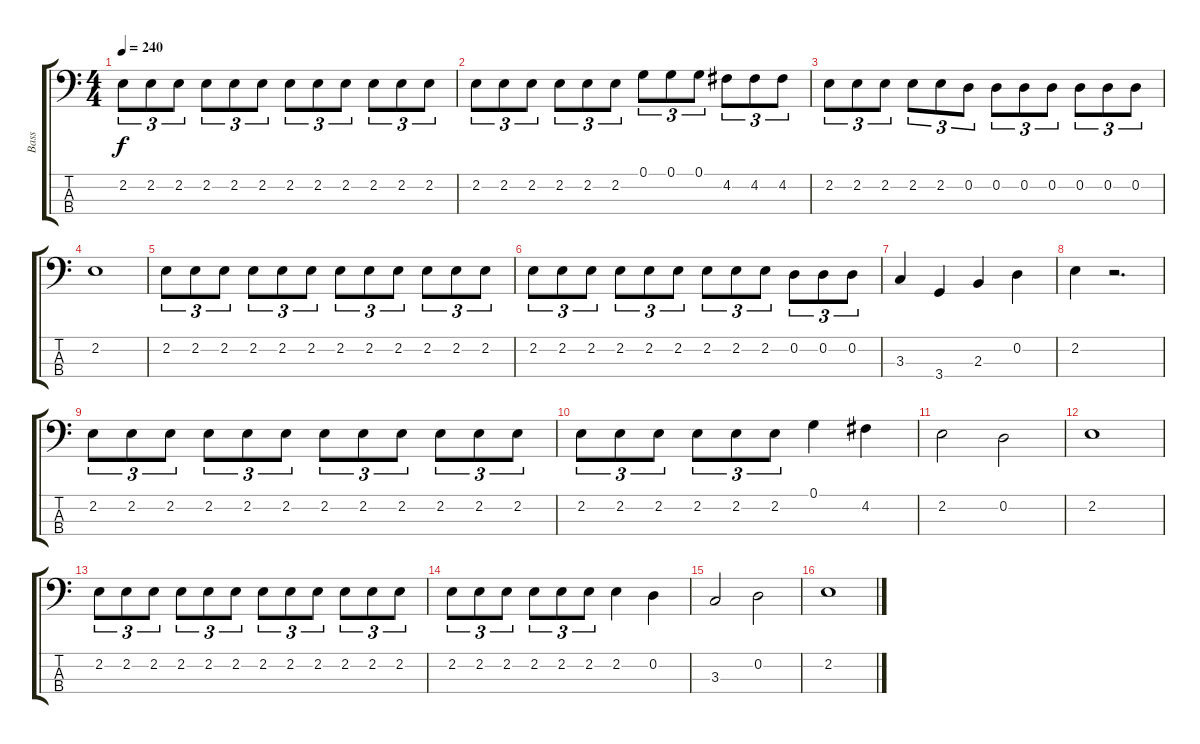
\track ("Bass" "Bass") {instrument electricbasspick}
\staff {score tabs}
\tuning (G2 D2 A1 E1) {hide}
\ts (4 4)
\tempo 240
\clef f4
\ks c
2.2.8{tu (3 2) dy f instrument electricbasspick} 2.2.8{tu (3 2)} 2.2.8{tu (3 2)} 2.2.8{tu (3 2)} 2.2.8{tu (3 2)} 2.2.8{tu (3 2)} 2.2.8{tu (3 2)} 2.2.8{tu (3 2)} 2.2.8{tu (3 2)} 2.2.8{tu (3 2)} 2.2.8{tu (3 2)} 2.2.8{tu (3 2)} |
2.2.8{tu (3 2)} 2.2.8{tu (3 2)} 2.2.8{tu (3 2)} 2.2.8{tu (3 2)} 2.2.8{tu (3 2)} 2.2.8{tu (3 2)} 0.1.8{tu (3 2)} 0.1.8{tu (3 2)} 0.1.8{tu (3 2)} 4.2.8{tu (3 2)} 4.2.8{tu (3 2)} 4.2.8{tu (3 2)} |
2.2.8{tu (3 2)} 2.2.8{tu (3 2)} 2.2.8{tu (3 2)} 2.2.8{tu (3 2)} 2.2.8{tu (3 2)} 0.2.8{tu (3 2)} 0.2.8{tu (3 2)} 0.2.8{tu (3 2)} 0.2.8{tu (3 2)} 0.2.8{tu (3 2)} 0.2.8{tu (3 2)} 0.2.8{tu (3 2)} |
2.2.1 |
2.2.8{tu (3 2)} 2.2.8{tu (3 2)} 2.2.8{tu (3 2)} 2.2.8{tu (3 2)} 2.2.8{tu (3 2)} 2.2.8{tu (3 2)} 2.2.8{tu (3 2)} 2.2.8{tu (3 2)} 2.2.8{tu (3 2)} 2.2.8{tu (3 2)} 2.2.8{tu (3 2)} 2.2.8{tu (3 2)} |
2.2.8{tu (3 2)} 2.2.8{tu (3 2)} 2.2.8{tu (3 2)} 2.2.8{tu (3 2)} 2.2.8{tu (3 2)} 2.2.8{tu (3 2)} 2.2.8{tu (3 2)} 2.2.8{tu (3 2)} 2.2.8{tu (3 2)} 0.2.8{tu (3 2)} 0.2.8{tu (3 2)} 0.2.8{tu (3 2)} |
3.3.4 3.4.4 2.3.4 0.2.4 |
2.2.4 r.2{d} |
2.2.8{tu (3 2)} 2.2.8{tu (3 2)} 2.2.8{tu (3 2)} 2.2.8{tu (3 2)} 2.2.8{tu (3 2)} 2.2.8{tu (3 2)} 2.2.8{tu (3 2)} 2.2.8{tu (3 2)} 2.2.8{tu (3 2)} 2.2.8{tu (3 2)} 2.2.8{tu (3 2)} 2.2.8{tu (3 2)} |
2.2.8{tu (3 2)} 2.2.8{tu (3 2)} 2.2.8{tu (3 2)} 2.2.8{tu (3 2)} 2.2.8{tu (3 2)} 2.2.8{tu (3 2)} 0.1.4 4.2.4 |
2.2.2 0.2.2 |
2.2.1 |
2.2.8{tu (3 2)} 2.2.8{tu (3 2)} 2.2.8{tu (3 2)} 2.2.8{tu (3 2)} 2.2.8{tu (3 2)} 2.2.8{tu (3 2)} 2.2.8{tu (3 2)} 2.2.8{tu (3 2)} 2.2.8{tu (3 2)} 2.2.8{tu (3 2)} 2.2.8{tu (3 2)} 2.2.8{tu (3 2)} |
2.2.8{tu (3 2)} 2.2.8{tu (3 2)} 2.2.8{tu (3 2)} 2.2.8{tu (3 2)} 2.2.8{tu (3 2)} 2.2.8{tu (3 2)} 2.2.4 0.2.4 |
3.3.2 0.2.2 |
2.2.1
